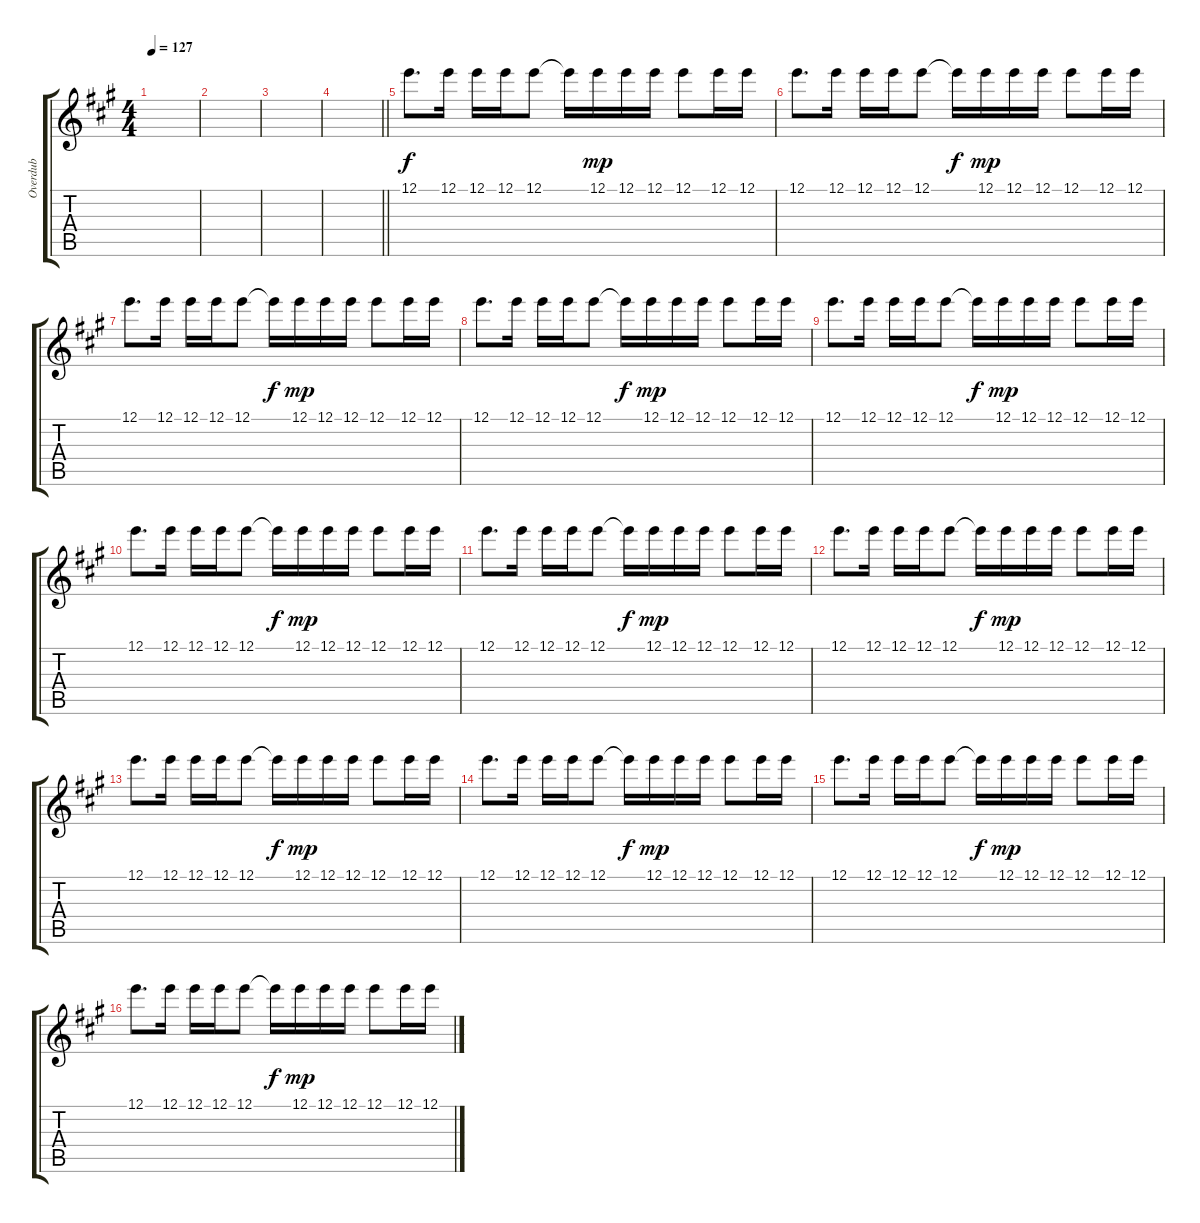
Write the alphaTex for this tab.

\track ("Overdub" "Overdub") {instrument acousticguitarsteel}
\staff {score tabs}
\tuning (E4 B3 G3 D3 A2 E2) {hide}
\ts (4 4)
\tempo 127
\clef g2
\ks a
|
|
|
\barLineRight lightlight
|
12.1.8{d} 12.1.16 12.1.16 12.1.16 12.1.8 12.1{t}.16{dy f} 12.1.16{dy mp} 12.1.16 12.1.16 12.1.8 12.1.16 12.1.16 |
12.1.8{d} 12.1.16 12.1.16 12.1.16 12.1.8 12.1{t}.16{dy f} 12.1.16{dy mp} 12.1.16 12.1.16 12.1.8 12.1.16 12.1.16 |
12.1.8{d} 12.1.16 12.1.16 12.1.16 12.1.8 12.1{t}.16{dy f} 12.1.16{dy mp} 12.1.16 12.1.16 12.1.8 12.1.16 12.1.16 |
12.1.8{d} 12.1.16 12.1.16 12.1.16 12.1.8 12.1{t}.16{dy f} 12.1.16{dy mp} 12.1.16 12.1.16 12.1.8 12.1.16 12.1.16 |
12.1.8{d} 12.1.16 12.1.16 12.1.16 12.1.8 12.1{t}.16{dy f} 12.1.16{dy mp} 12.1.16 12.1.16 12.1.8 12.1.16 12.1.16 |
12.1.8{d} 12.1.16 12.1.16 12.1.16 12.1.8 12.1{t}.16{dy f} 12.1.16{dy mp} 12.1.16 12.1.16 12.1.8 12.1.16 12.1.16 |
12.1.8{d} 12.1.16 12.1.16 12.1.16 12.1.8 12.1{t}.16{dy f} 12.1.16{dy mp} 12.1.16 12.1.16 12.1.8 12.1.16 12.1.16 |
12.1.8{d} 12.1.16 12.1.16 12.1.16 12.1.8 12.1{t}.16{dy f} 12.1.16{dy mp} 12.1.16 12.1.16 12.1.8 12.1.16 12.1.16 |
12.1.8{d} 12.1.16 12.1.16 12.1.16 12.1.8 12.1{t}.16{dy f} 12.1.16{dy mp} 12.1.16 12.1.16 12.1.8 12.1.16 12.1.16 |
12.1.8{d} 12.1.16 12.1.16 12.1.16 12.1.8 12.1{t}.16{dy f} 12.1.16{dy mp} 12.1.16 12.1.16 12.1.8 12.1.16 12.1.16 |
12.1.8{d} 12.1.16 12.1.16 12.1.16 12.1.8 12.1{t}.16{dy f} 12.1.16{dy mp} 12.1.16 12.1.16 12.1.8 12.1.16 12.1.16 |
12.1.8{d} 12.1.16 12.1.16 12.1.16 12.1.8 12.1{t}.16{dy f} 12.1.16{dy mp} 12.1.16 12.1.16 12.1.8 12.1.16 12.1.16
